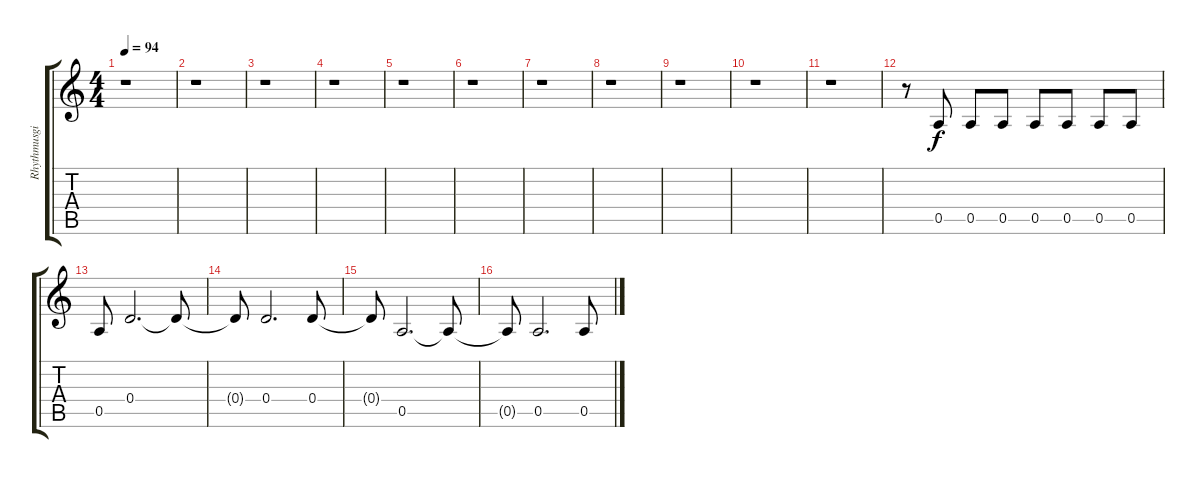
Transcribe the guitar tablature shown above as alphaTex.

\track ("Rhythmusgitarre" "Rhythmusgi") {instrument distortionguitar}
\staff {score tabs}
\tuning (E4 B3 G3 D3 A2 E2) {hide}
\ts (4 4)
\tempo 94
\clef g2
\ks c
r.1{dy f} |
r.1 |
r.1 |
r.1 |
r.1 |
r.1 |
r.1 |
r.1 |
r.1 |
r.1 |
r.1 |
r.8 0.5.8 0.5.8 0.5.8 0.5.8 0.5.8 0.5.8 0.5.8 |
0.5.8 0.4.2{d} 0.4{t}.8 |
0.4{t}.8 0.4.2{d} 0.4.8 |
0.4{t}.8 0.5.2{d} 0.5{t}.8 |
0.5{t}.8 0.5.2{d} 0.5.8
